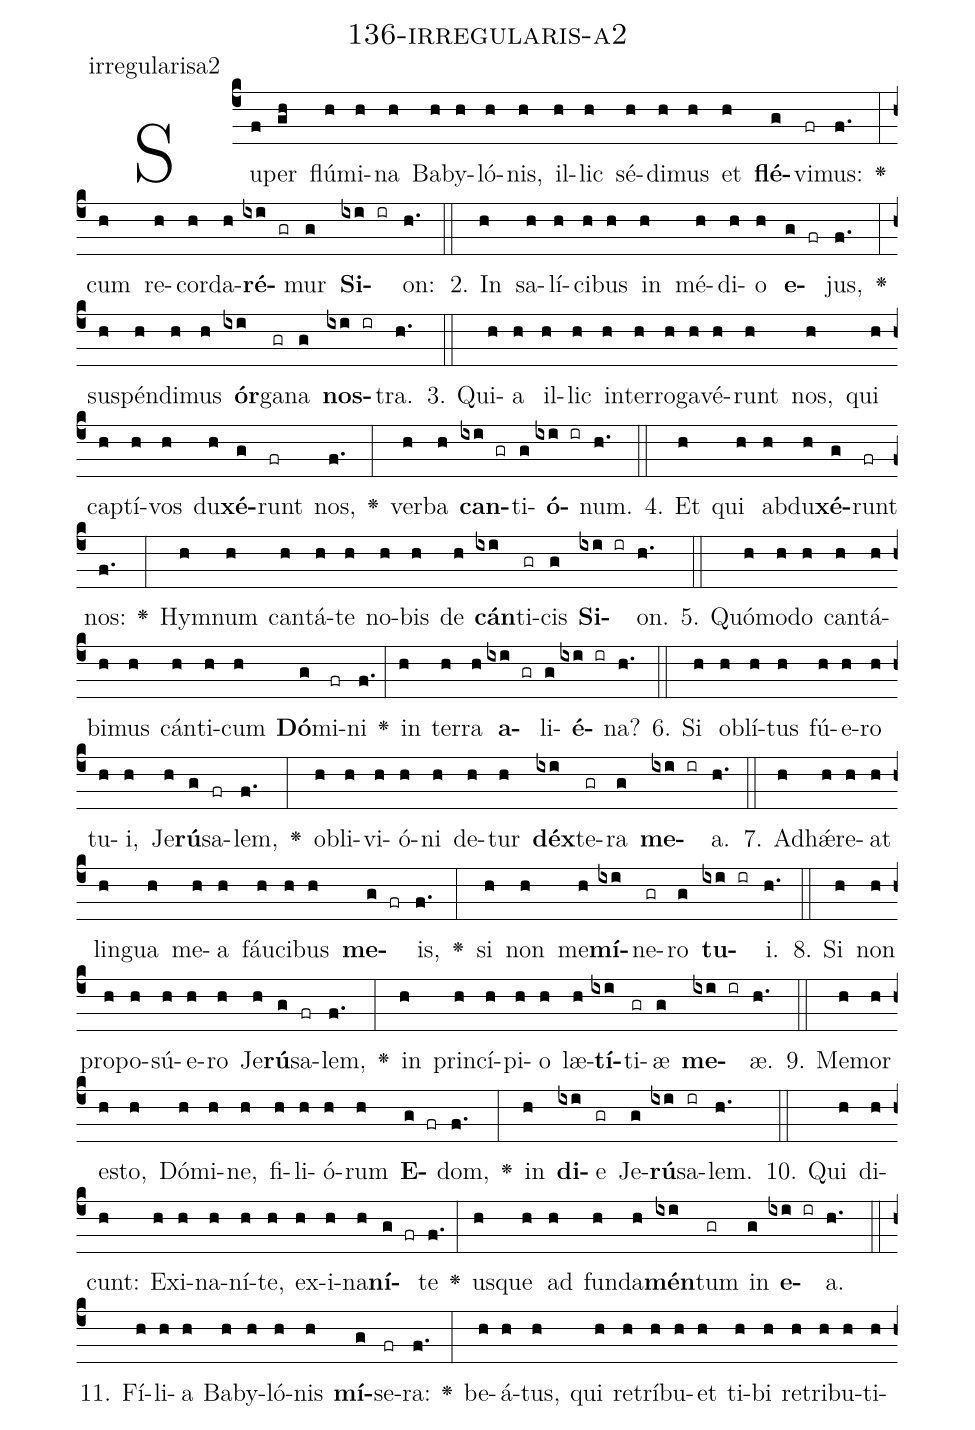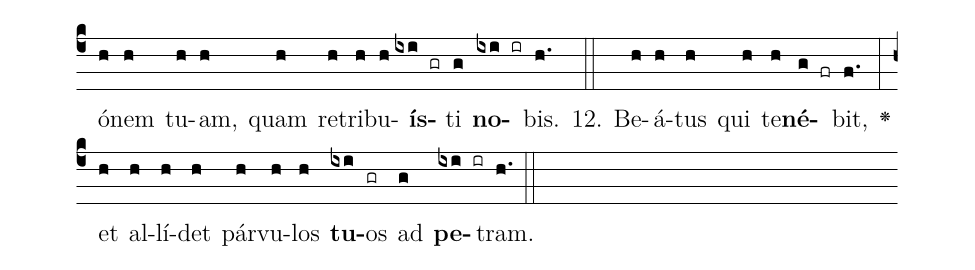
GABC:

name: 136-irregularis-a2;
annotation: irregularisa2;
%%
(c4)Su(f)per(gh) flú(h)mi(h)na(h) Ba(h)by(h)ló(h)nis,(h) il(h)lic(h) sé(h)di(h)mus(h) et(h) <b>flé</b>(g)vi(fr)mus:(f.) <v>\greheightstar</v>(:) cum(h) re(h)cor(h)da(h)<b>ré</b>(ixi gr)mur(g) <b>Si</b>(ixi ir)on:(h.) (::)
2. In(h) sa(h)lí(h)ci(h)bus(h) in(h) mé(h)di(h)o(h) <b>e</b>(g fr)jus,(f.) <v>\greheightstar</v>(:) sus(h)pén(h)di(h)mus(h) <b>ór</b>(ixi)ga(gr)na(g) <b>nos</b>(ixi ir)tra.(h.) (::)
3. Qui(h)a(h) il(h)lic(h) in(h)ter(h)ro(h)ga(h)vé(h)runt(h) nos,(h) qui(h) cap(h)tí(h)vos(h) du(h)<b>xé</b>(g)runt(fr) nos,(f.) <v>\greheightstar</v>(:) ver(h)ba(h) <b>can</b>(ixi gr)ti(g)<b>ó</b>(ixi ir)num.(h.) (::)
4. Et(h) qui(h) ab(h)du(h)<b>xé</b>(g)runt(fr) nos:(f.) <v>\greheightstar</v>(:) Hym(h)num(h) can(h)tá(h)te(h) no(h)bis(h) de(h) <b>cán</b>(ixi)ti(gr)cis(g) <b>Si</b>(ixi ir)on.(h.) (::)
5. Quó(h)mo(h)do(h) can(h)tá(h)bi(h)mus(h) cán(h)ti(h)cum(h) <b>Dó</b>(g)mi(fr)ni(f.) <v>\greheightstar</v>(:) in(h) ter(h)ra(h) <b>a</b>(ixi gr)li(g)<b>é</b>(ixi ir)na?(h.) (::)
6. Si(h) ob(h)lí(h)tus(h) fú(h)e(h)ro(h) tu(h)i,(h) Je(h)<b>rú</b>(g)sa(fr)lem,(f.) <v>\greheightstar</v>(:) ob(h)li(h)vi(h)ó(h)ni(h) de(h)tur(h) <b>déx</b>(ixi)te(gr)ra(g) <b>me</b>(ixi ir)a.(h.) (::)
7. Ad(h)hǽ(h)re(h)at(h) lin(h)gua(h) me(h)a(h) fáu(h)ci(h)bus(h) <b>me</b>(g fr)is,(f.) <v>\greheightstar</v>(:) si(h) non(h) me(h)<b>mí</b>(ixi)ne(gr)ro(g) <b>tu</b>(ixi ir)i.(h.) (::)
8. Si(h) non(h) pro(h)po(h)sú(h)e(h)ro(h) Je(h)<b>rú</b>(g)sa(fr)lem,(f.) <v>\greheightstar</v>(:) in(h) prin(h)cí(h)pi(h)o(h) læ(h)<b>tí</b>(ixi)ti(gr)æ(g) <b>me</b>(ixi ir)æ.(h.) (::)
9. Me(h)mor(h) es(h)to,(h) Dó(h)mi(h)ne,(h) fi(h)li(h)ó(h)rum(h) <b>E</b>(g fr)dom,(f.) <v>\greheightstar</v>(:) in(h) <b>di</b>(ixi)e(gr) Je(g)<b>rú</b>(ixi)sa(ir)lem.(h.) (::)
10. Qui(h) di(h)cunt:(h) Ex(h)i(h)na(h)ní(h)te,(h) ex(h)i(h)na(h)<b>ní</b>(g fr)te(f.) <v>\greheightstar</v>(:) us(h)que(h) ad(h) fun(h)da(h)<b>mén</b>(ixi)tum(gr) in(g) <b>e</b>(ixi ir)a.(h.) (::)
11. Fí(h)li(h)a(h) Ba(h)by(h)ló(h)nis(h) <b>mí</b>(g)se(fr)ra:(f.) <v>\greheightstar</v>(:) be(h)á(h)tus,(h) qui(h) re(h)trí(h)bu(h)et(h) ti(h)bi(h) re(h)tri(h)bu(h)ti(h)ó(h)nem(h) tu(h)am,(h) quam(h) re(h)tri(h)bu(h)<b>ís</b>(ixi gr)ti(g) <b>no</b>(ixi ir)bis.(h.) (::)
12. Be(h)á(h)tus(h) qui(h) te(h)<b>né</b>(g fr)bit,(f.) <v>\greheightstar</v>(:) et(h) al(h)lí(h)det(h) pár(h)vu(h)los(h) <b>tu</b>(ixi)os(gr) ad(g) <b>pe</b>(ixi ir)tram.(h.) (::)
